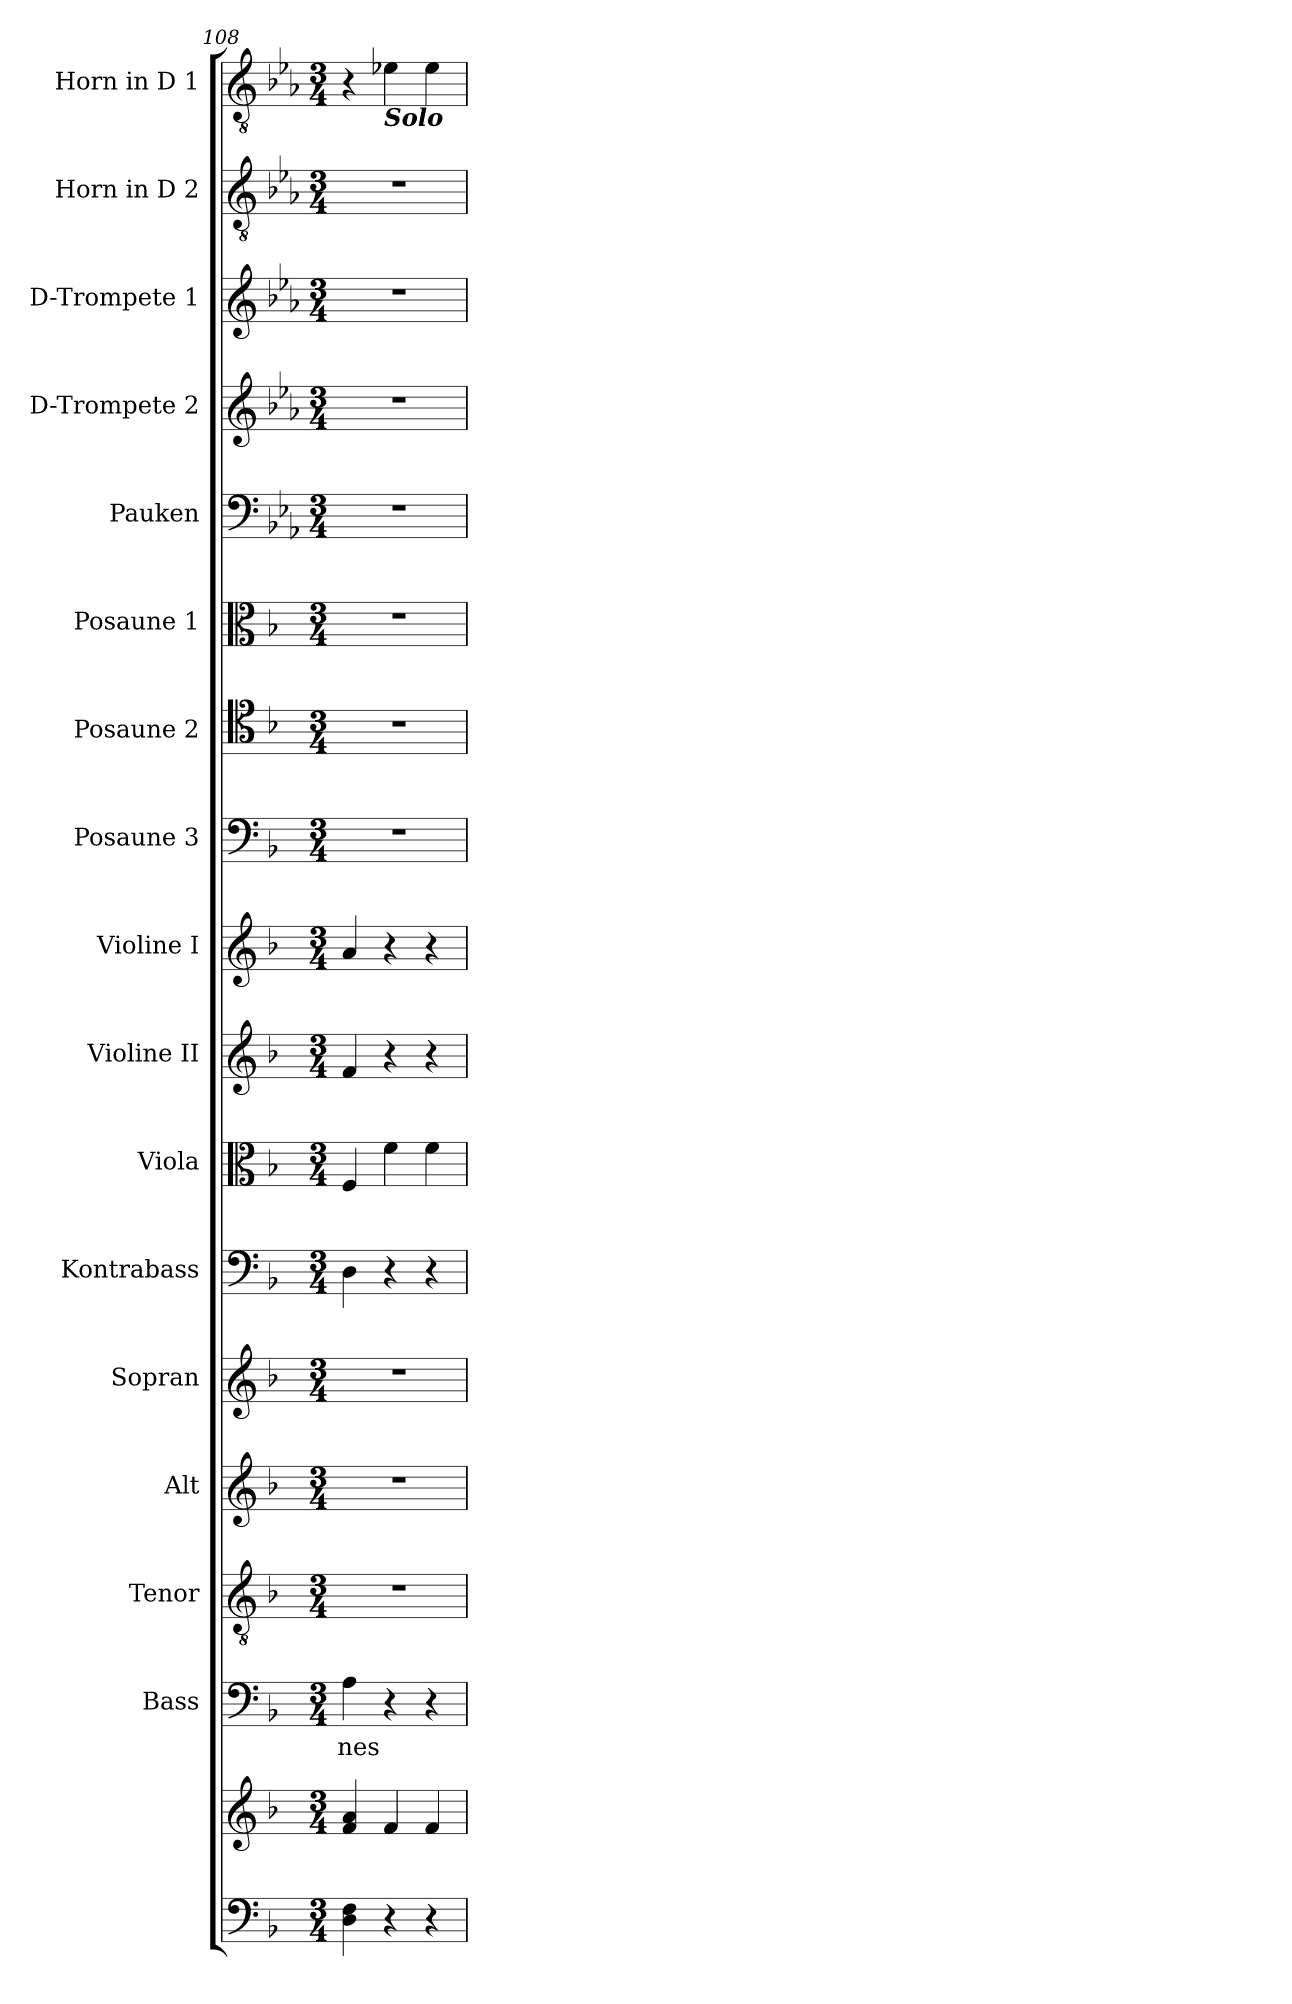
**kern	**kern	**kern	**text	**kern	**kern	**kern	**kern	**kern	**kern	**kern	**kern	**kern	**kern	**kern	**kern	**kern	**kern	**kern
*part17	*part17	*part16	*part16	*part15	*part14	*part13	*part12	*part11	*part10	*part9	*part8	*part7	*part6	*part5	*part4	*part3	*part2	*part1
*staff18	*staff17	*staff16	*staff16	*staff15	*staff14	*staff13	*staff12	*staff11	*staff10	*staff9	*staff8	*staff7	*staff6	*staff5	*staff4	*staff3	*staff2	*staff1
*	*	*I"Bass	*	*I"Tenor	*I"Alt	*I"Sopran	*I"Kontrabass	*I"Viola	*I"Violine II	*I"Violine I	*I"Posaune 3	*I"Posaune 2	*I"Posaune 1	*I"Pauken	*I"D-Trompete 2	*I"D-Trompete 1	*I"Horn in D 2	*I"Horn in D 1
*	*	*I'B.	*	*I'T.	*I'A.	*I'S.	*I'Kb.	*I'Vla.	*I'Vl. II	*I'Vl. I	*I'Pos. 3	*I'Pos. 2	*I'Pos. 1	*I'Pk.	*I'D Trp. 2	*I'D Trp. 1	*I'Hrn. 2	*I'Hrn. 1
*clefF4	*clefG2	*clefF4	*	*clefGv2	*clefG2	*clefG2	*clefF4	*clefC3	*clefG2	*clefG2	*clefF4	*clefC4	*clefC3	*clefF4	*clefG2	*clefG2	*clefGv2	*clefGv2
*	*	*	*	*	*	*	*ITrd7c12	*	*	*	*	*	*	*ITrd-1c-2	*ITrd-1c-2	*ITrd-1c-2	*ITrd-1c-2	*ITrd-1c-2
*k[b-]	*k[b-]	*k[b-]	*	*k[b-]	*k[b-]	*k[b-]	*k[b-]	*k[b-]	*k[b-]	*k[b-]	*k[b-]	*k[b-]	*k[b-]	*k[b-]	*k[b-]	*k[b-]	*k[b-]	*k[b-]
*F:	*F:	*F:	*	*F:	*F:	*F:	*F:	*F:	*F:	*F:	*F:	*F:	*F:	*F:	*F:	*F:	*F:	*F:
*M3/4	*M3/4	*M3/4	*	*M3/4	*M3/4	*M3/4	*M3/4	*M3/4	*M3/4	*M3/4	*M3/4	*M3/4	*M3/4	*M3/4	*M3/4	*M3/4	*M3/4	*M3/4
=108	=108	=108	=108	=108	=108	=108	=108	=108	=108	=108	=108	=108	=108	=108	=108	=108	=108	=108
!	!	!	!LO:LY:b	!	!	!	!	!	!	!	!	!	!	!	!	!	!	!
4D\ 4F\	4f/ 4a/	4A\	-nes	2.r	2.r	2.r	4DD\	4F/	4f/	4a/	2.r	2.r	2.r	2.r	2.r	2.r	2.r	4r
!	!	!	!	!	!	!	!	!	!	!	!	!	!	!	!	!	!	!LO:TX:b:Bi:t=Solo
4r	4f/	4r	.	.	.	.	4r	4f\	4r	4r	.	.	.	.	.	.	.	4fn\
4r	4f/	4r	.	.	.	.	4r	4f\	4r	4r	.	.	.	.	.	.	.	4f\
=	=	=	=	=	=	=	=	=	=	=	=	=	=	=	=	=	=	=
*-	*-	*-	*-	*-	*-	*-	*-	*-	*-	*-	*-	*-	*-	*-	*-	*-	*-	*-
